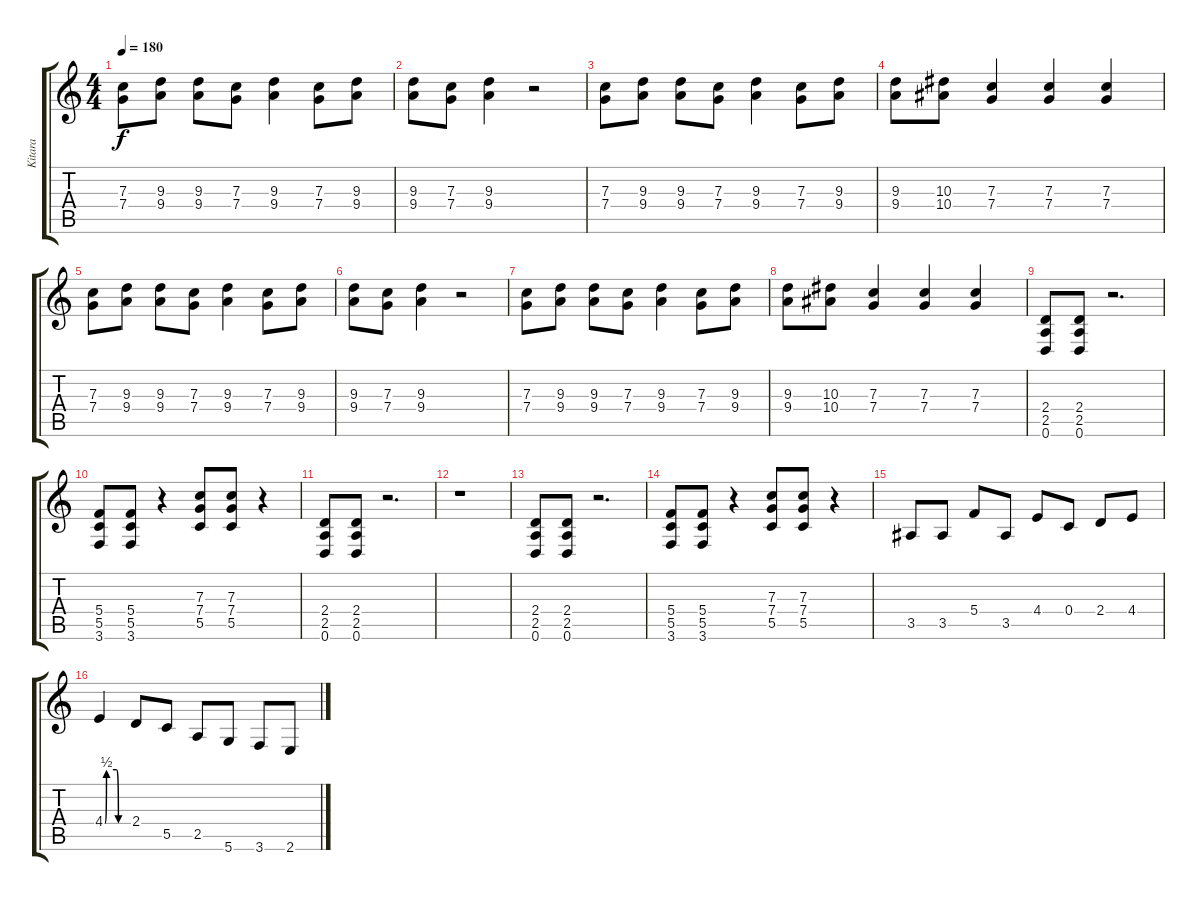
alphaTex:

\track ("Kitara" "Kitara") {instrument distortionguitar}
\staff {score tabs}
\tuning (D4 A3 F3 C3 G2 D2) {hide}
\ts (4 4)
\tempo 180
\clef g2
\ks c
(7.3 7.4).8{dy f} (9.3 9.4).8 (9.3 9.4).8 (7.3 7.4).8 (9.3 9.4).4 (7.3 7.4).8 (9.3 9.4).8 |
(9.3 9.4).8 (7.3 7.4).8 (9.3 9.4).4 r.2 |
(7.3 7.4).8 (9.3 9.4).8 (9.3 9.4).8 (7.3 7.4).8 (9.3 9.4).4 (7.3 7.4).8 (9.3 9.4).8 |
(9.3 9.4).8 (10.3 10.4).8 (7.3 7.4).4 (7.3 7.4).4 (7.3 7.4).4 |
(7.3 7.4).8 (9.3 9.4).8 (9.3 9.4).8 (7.3 7.4).8 (9.3 9.4).4 (7.3 7.4).8 (9.3 9.4).8 |
(9.3 9.4).8 (7.3 7.4).8 (9.3 9.4).4 r.2 |
(7.3 7.4).8 (9.3 9.4).8 (9.3 9.4).8 (7.3 7.4).8 (9.3 9.4).4 (7.3 7.4).8 (9.3 9.4).8 |
(9.3 9.4).8 (10.3 10.4).8 (7.3 7.4).4 (7.3 7.4).4 (7.3 7.4).4 |
(2.4 2.5 0.6).8 (2.4 2.5 0.6).8 r.2{d} |
(5.4 5.5 3.6).8 (5.4 5.5 3.6).8 r.4 (7.3 7.4 5.5).8 (7.3 7.4 5.5).8 r.4 |
(2.4 2.5 0.6).8 (2.4 2.5 0.6).8 r.2{d} |
r.1 |
(2.4 2.5 0.6).8 (2.4 2.5 0.6).8 r.2{d} |
(5.4 5.5 3.6).8 (5.4 5.5 3.6).8 r.4 (7.3 7.4 5.5).8 (7.3 7.4 5.5).8 r.4 |
3.5.8 3.5.8 5.4.8 3.5.8 4.4.8 0.4.8 2.4.8 4.4.8 |
4.4{be (custom 0 0 4 2 30 2 35 0 60 0)}.4 2.4.8 5.5.8 2.5.8 5.6.8 3.6.8 2.6.8
